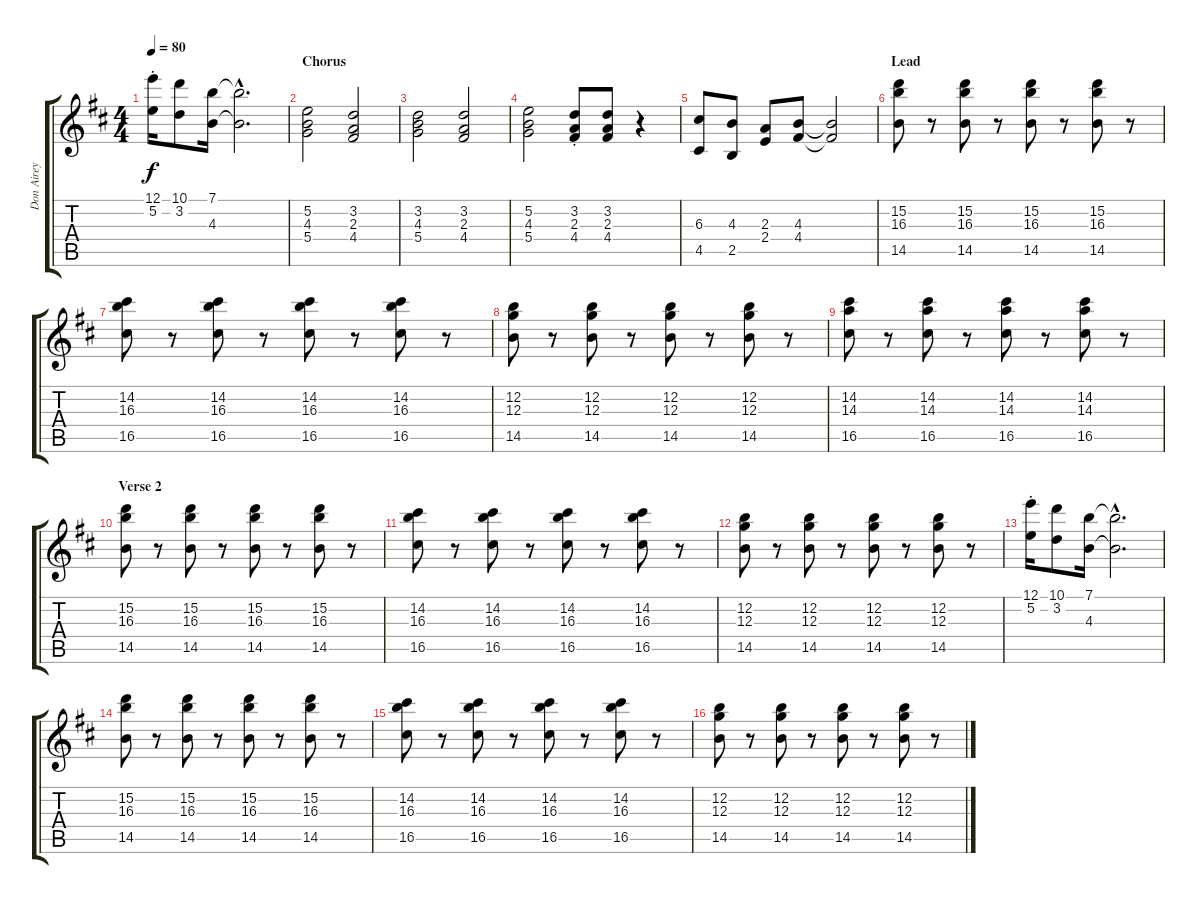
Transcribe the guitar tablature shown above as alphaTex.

\track ("Don Airey" "Don Airey") {instrument pad8sweep}
\staff {score tabs}
\tuning (E5 B4 G4 D4 A3 E3) {hide}
\ts (4 4)
\tempo 80
\clef g2
\ks bminor
(12.1{st} 5.2{st}).16{dy f} (10.1 3.2).8 (7.1 4.3).16 (7.1{hac t} 4.3{hac t}).2{d} |
\section ("" "Chorus")
(5.2 4.3 5.4).2{instrument synthstrings1} (3.2 2.3 4.4).2 |
(3.2 4.3 5.4).2 (3.2 2.3 4.4).2 |
(5.2 4.3 5.4).2 (3.2{st} 2.3{st} 4.4{st}).8 (3.2 2.3 4.4).8 r.4 |
(6.3 4.5).8 (4.3 2.5).8 (2.3 2.4).8 (4.3 4.4).8 (4.3{t} 4.4{t}).2 |
\section ("" "Lead")
(15.2 16.3 14.5).8{instrument pad8sweep} r.8 (15.2 16.3 14.5).8 r.8 (15.2 16.3 14.5).8 r.8 (15.2 16.3 14.5).8 r.8 |
(14.2 16.3 16.5).8 r.8 (14.2 16.3 16.5).8 r.8 (14.2 16.3 16.5).8 r.8 (14.2 16.3 16.5).8 r.8 |
(12.2 12.3 14.5).8 r.8 (12.2 12.3 14.5).8 r.8 (12.2 12.3 14.5).8 r.8 (12.2 12.3 14.5).8 r.8 |
(14.2 14.3 16.5).8 r.8 (14.2 14.3 16.5).8 r.8 (14.2 14.3 16.5).8 r.8 (14.2 14.3 16.5).8 r.8 |
\section ("" "Verse 2")
(15.2 16.3 14.5).8 r.8 (15.2 16.3 14.5).8 r.8 (15.2 16.3 14.5).8 r.8 (15.2 16.3 14.5).8 r.8 |
(14.2 16.3 16.5).8 r.8 (14.2 16.3 16.5).8 r.8 (14.2 16.3 16.5).8 r.8 (14.2 16.3 16.5).8 r.8 |
(12.2 12.3 14.5).8 r.8 (12.2 12.3 14.5).8 r.8 (12.2 12.3 14.5).8 r.8 (12.2 12.3 14.5).8 r.8 |
(12.1{st} 5.2{st}).16 (10.1 3.2).8 (7.1 4.3).16 (7.1{hac t} 4.3{hac t}).2{d} |
(15.2 16.3 14.5).8 r.8 (15.2 16.3 14.5).8 r.8 (15.2 16.3 14.5).8 r.8 (15.2 16.3 14.5).8 r.8 |
(14.2 16.3 16.5).8 r.8 (14.2 16.3 16.5).8 r.8 (14.2 16.3 16.5).8 r.8 (14.2 16.3 16.5).8 r.8 |
(12.2 12.3 14.5).8 r.8 (12.2 12.3 14.5).8 r.8 (12.2 12.3 14.5).8 r.8 (12.2 12.3 14.5).8 r.8
